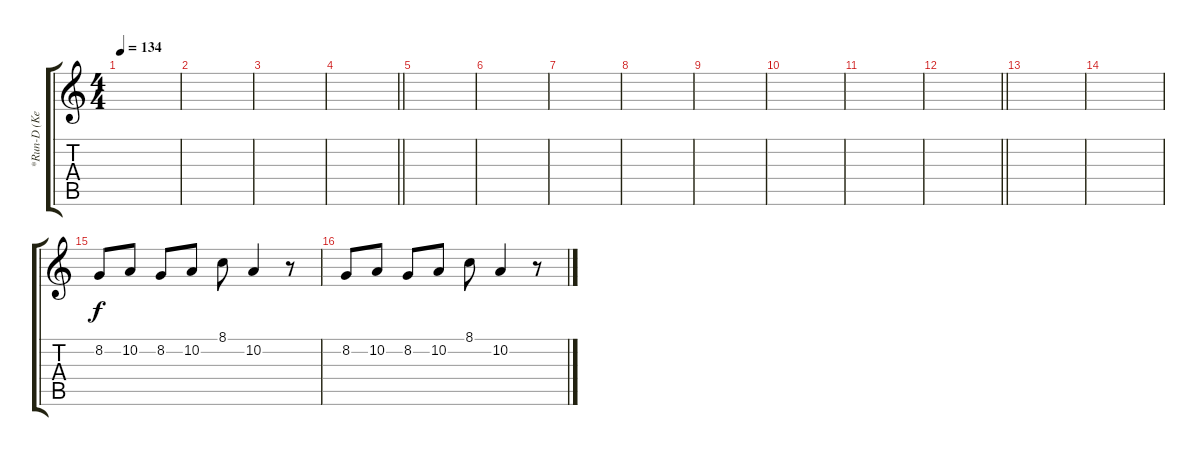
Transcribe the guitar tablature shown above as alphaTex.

\track ("*Run-D (Keyboard 2)" "*Run-D (Ke") {instrument stringensemble1}
\staff {score tabs}
\tuning (E4 B3 G3 D3 A2 E2) {hide}
\ts (4 4)
\tempo 134
\clef g2
\ks c
|
|
|
\barLineRight lightlight
|
\section ("" "")
|
|
|
|
|
|
|
\barLineRight lightlight
|
\section ("" "")
|
|
8.2.8 10.2.8 8.2.8 10.2.8 8.1.8 10.2.4 r.8 |
8.2.8 10.2.8 8.2.8 10.2.8 8.1.8 10.2.4 r.8
